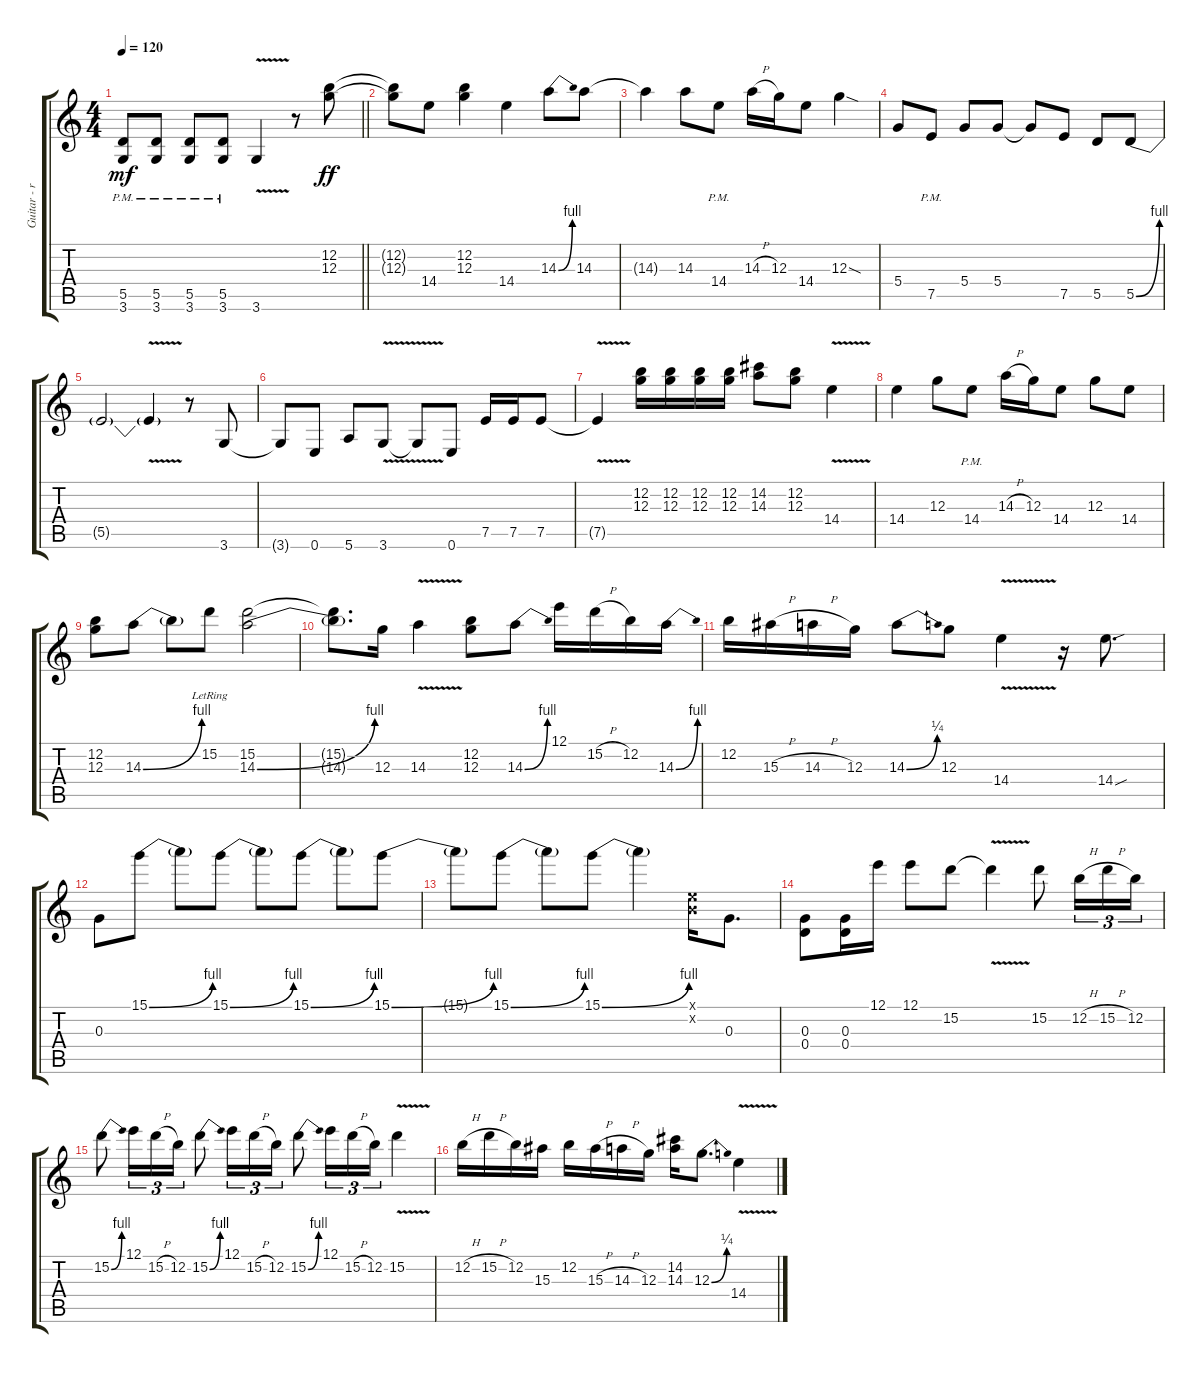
\track ("Guitar - right" "Guitar - r") {instrument distortionguitar}
\staff {score tabs}
\tuning (E4 B3 G3 D3 A2 E2) {hide}
\ts (4 4)
\tempo 120
\clef g2
\barLineRight lightlight
\ks c
(5.5{pm} 3.6{pm}).8{dy mf} (5.5{pm} 3.6{pm}).8 (5.5{pm} 3.6{pm}).8 (5.5{pm} 3.6{pm}).8 3.6{v}.4 r.8 (12.2 12.3).8{dy ff} |
(12.2{t} 12.3{t}).8 14.4.8 (12.2 12.3).4 14.4.4 14.3{be (bend 0 0 60 4)}.8 14.3.8 |
14.3{t}.4 14.3.8 14.4{pm}.8 14.3{h}.16 12.3.16 14.4.8 12.3{sod}.4 |
5.4.8 7.5{pm}.8 5.4.8 5.4.8 5.4{t}.8 7.5.8 5.5.8 5.5{be (bend 0 0 60 4)}.8 |
5.5{t}.2 5.5{v t}.4 r.8 3.6.8 |
3.6{t}.8 0.6.8 5.6.8 3.6{v}.8 3.6{t}.8 0.6.8 7.5.16 7.5.16 7.5.8 |
7.5{v t}.4 (12.2 12.3).16 (12.2 12.3).16 (12.2 12.3).16 (12.2 12.3).16 (14.2 14.3).8 (12.2 12.3).8 14.4{v}.4 |
14.4.4 12.3.8 14.4{pm}.8 14.3{h}.16 12.3.16 14.4.8 12.3.8 14.4.8 |
(12.2 12.3).8 14.3{be (bend 0 0 60 4)}.8 14.3{t}.8 15.2{lr}.8 (15.2 14.3{be (bend 0 0 60 4)}).2 |
(15.2{t} 14.3{t}).8{d} 12.3.16 14.3{v}.4 (12.2 12.3).8 14.3{be (bend 0 0 60 4)}.8 12.1.16 15.2{h}.16 12.2.16 14.3{be (bend 0 0 60 4)}.16 |
12.2.16 15.3{h}.16 14.3{h}.16 12.3.16 14.3{be (bend 0 0 60 1)}.8 12.3.8 14.4{v}.4 r.16 14.4{sou}.8{d} |
0.3.8 15.1{be (bend 0 0 60 4)}.8 15.1{t}.8 15.1{be (bend 0 0 60 4)}.8 15.1{t}.8 15.1{be (bend 0 0 60 4)}.8 15.1{t}.8 15.1{be (bend 0 0 60 4)}.8 |
15.1{t}.8 15.1{be (bend 0 0 60 4)}.8 15.1{t}.8 15.1{be (bend 0 0 60 4)}.8 15.1{t}.4 (0.1{x} 0.2{x}).16 0.3.8{d} |
(0.3 0.4).8 (0.3 0.4).16 12.1.16 12.1.8 15.2.8 15.2{v t}.4 15.2.8 12.2{h}.16{tu (3 2)} 15.2{h}.16{tu (3 2)} 12.2.16{tu (3 2)} |
15.2{be (bend 0 0 60 4)}.8 12.1.16{tu (3 2)} 15.2{h}.16{tu (3 2)} 12.2.16{tu (3 2)} 15.2{be (bend 0 0 60 4)}.8 12.1.16{tu (3 2)} 15.2{h}.16{tu (3 2)} 12.2.16{tu (3 2)} 15.2{be (bend 0 0 60 4)}.8 12.1.16{tu (3 2)} 15.2{h}.16{tu (3 2)} 12.2.16{tu (3 2)} 15.2{v}.4 |
12.2{h}.16 15.2{h}.16 12.2.16 15.3.16 12.2.16 15.3{h}.16 14.3{h}.16 12.3.16 (14.2 14.3).16 12.3{be (bend 0 0 60 1)}.8{d} 14.4{v}.4
